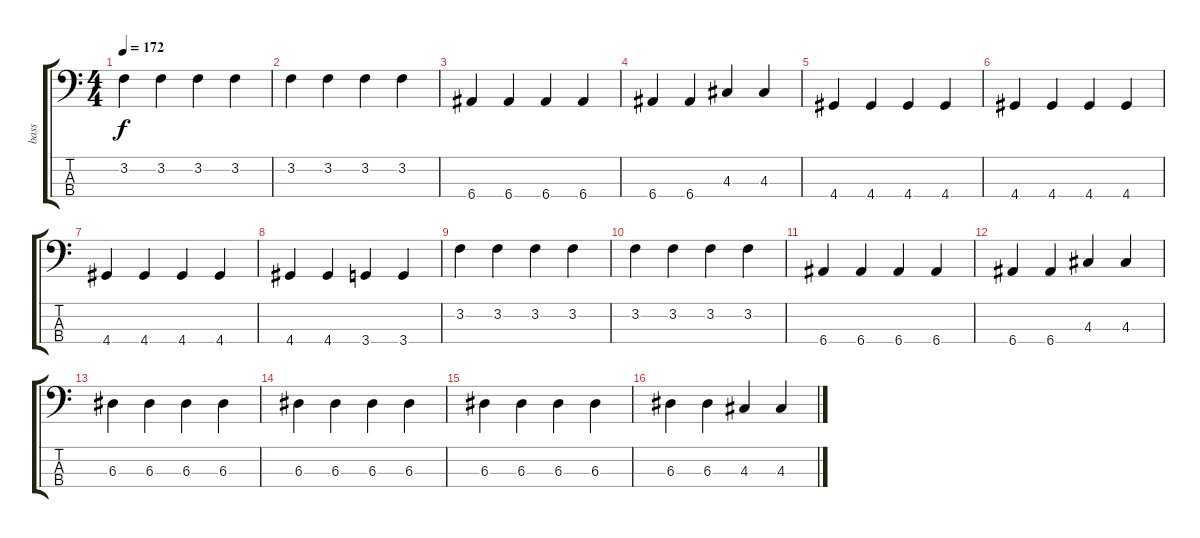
\track ("bass" "bass") {instrument electricbassfinger}
\staff {score tabs}
\tuning (G2 D2 A1 E1) {hide}
\ts (4 4)
\tempo 172
\clef f4
\ks c
3.2.4{dy f} 3.2.4 3.2.4 3.2.4 |
3.2.4 3.2.4 3.2.4 3.2.4 |
6.4.4 6.4.4 6.4.4 6.4.4 |
6.4.4 6.4.4 4.3.4 4.3.4 |
4.4.4 4.4.4 4.4.4 4.4.4 |
4.4.4 4.4.4 4.4.4 4.4.4 |
4.4.4 4.4.4 4.4.4 4.4.4 |
4.4.4 4.4.4 3.4.4 3.4.4 |
3.2.4 3.2.4 3.2.4 3.2.4 |
3.2.4 3.2.4 3.2.4 3.2.4 |
6.4.4 6.4.4 6.4.4 6.4.4 |
6.4.4 6.4.4 4.3.4 4.3.4 |
6.3.4 6.3.4 6.3.4 6.3.4 |
6.3.4 6.3.4 6.3.4 6.3.4 |
6.3.4 6.3.4 6.3.4 6.3.4 |
6.3.4 6.3.4 4.3.4 4.3.4
